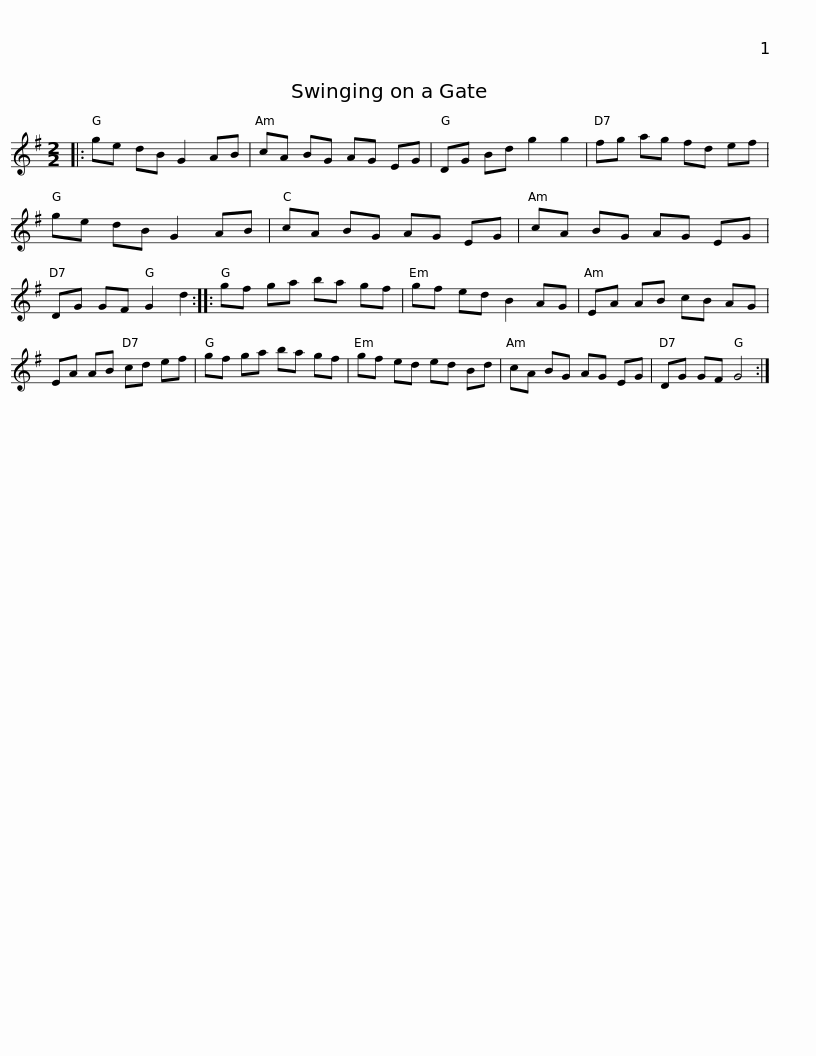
X:1
L:1/8
M:2/2
I:linebreak $
K:G
V:1 treble
V:1
|: ge dB G2 AB | cA BG AG EG | DG Bd g2 g2 | fg ag fd ef | ge dB G2 AB |$ %5
 cA BG AG EG | cA BG AG EG | DG GF G2 d2 :: gf ga ba gf | gf ed B2 AG |$ %10
 EA AB cB AG | EA AB cd ef | gf ga ba gf | gf ed ed Bd | cA BG AG EG |$ %15
 DG GF G4 :| %16
